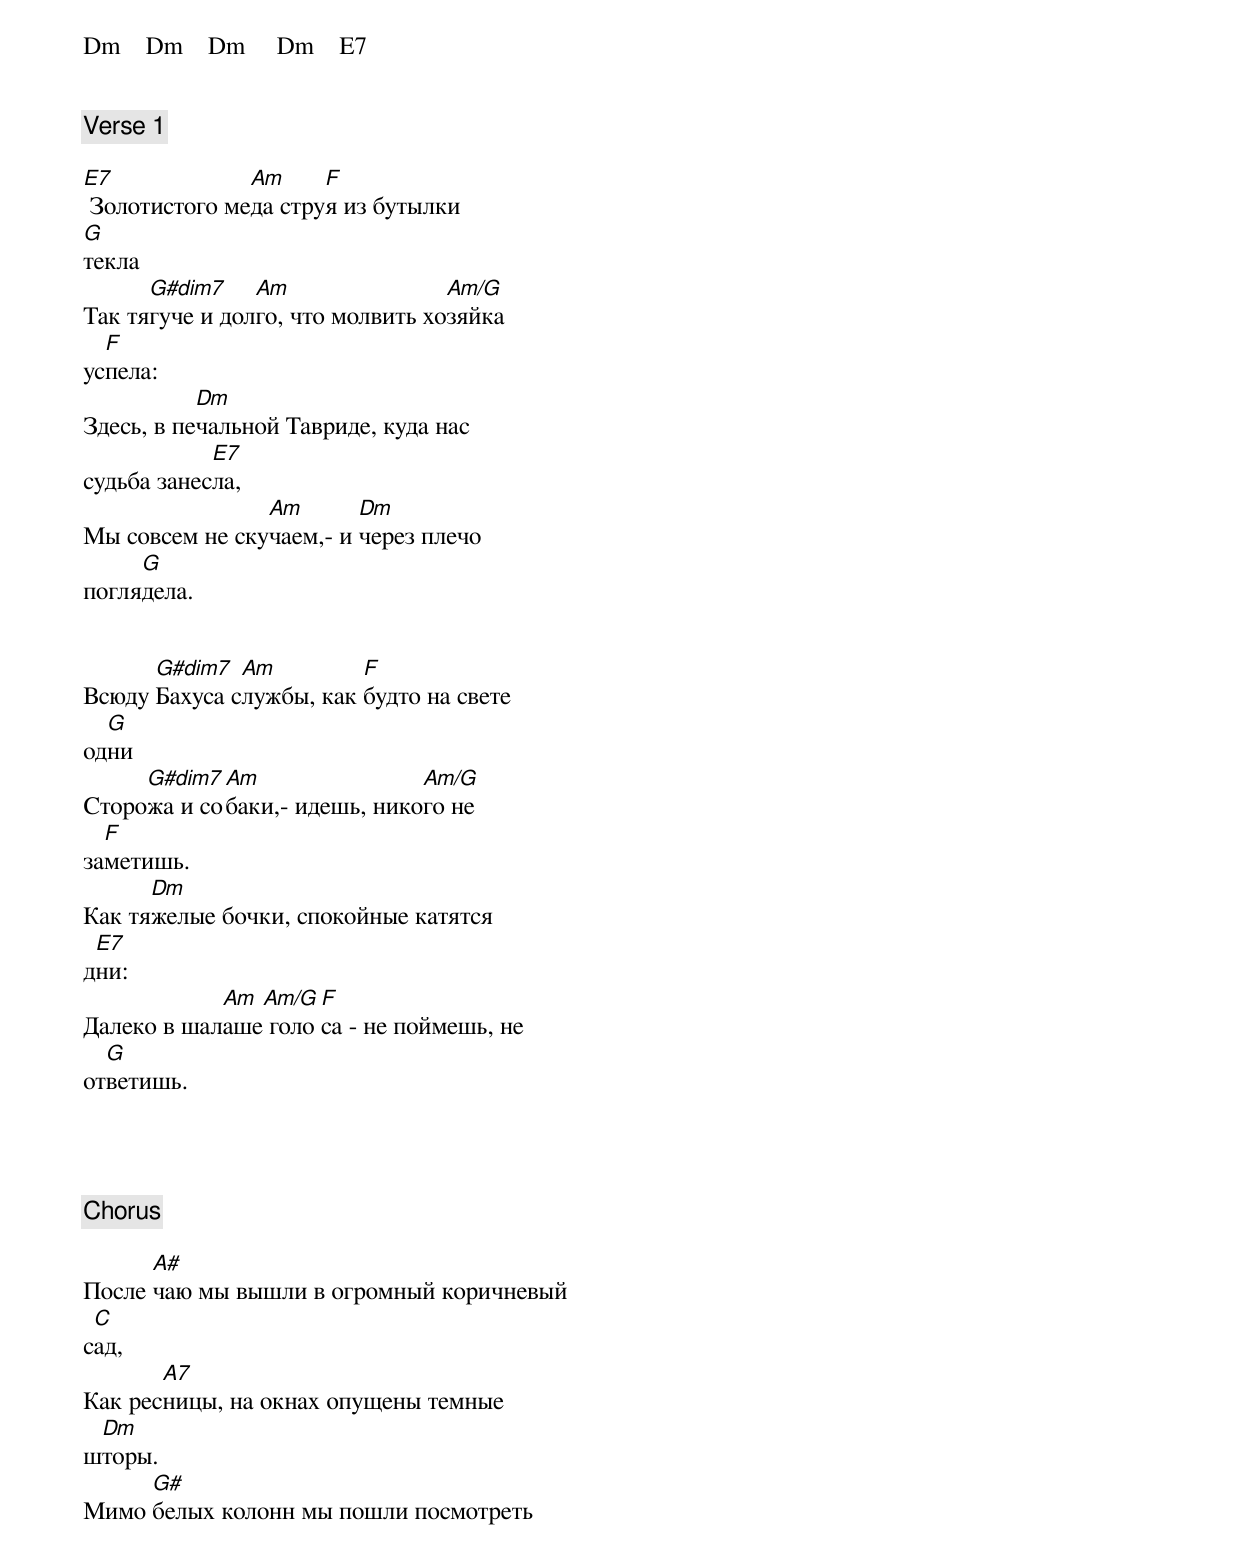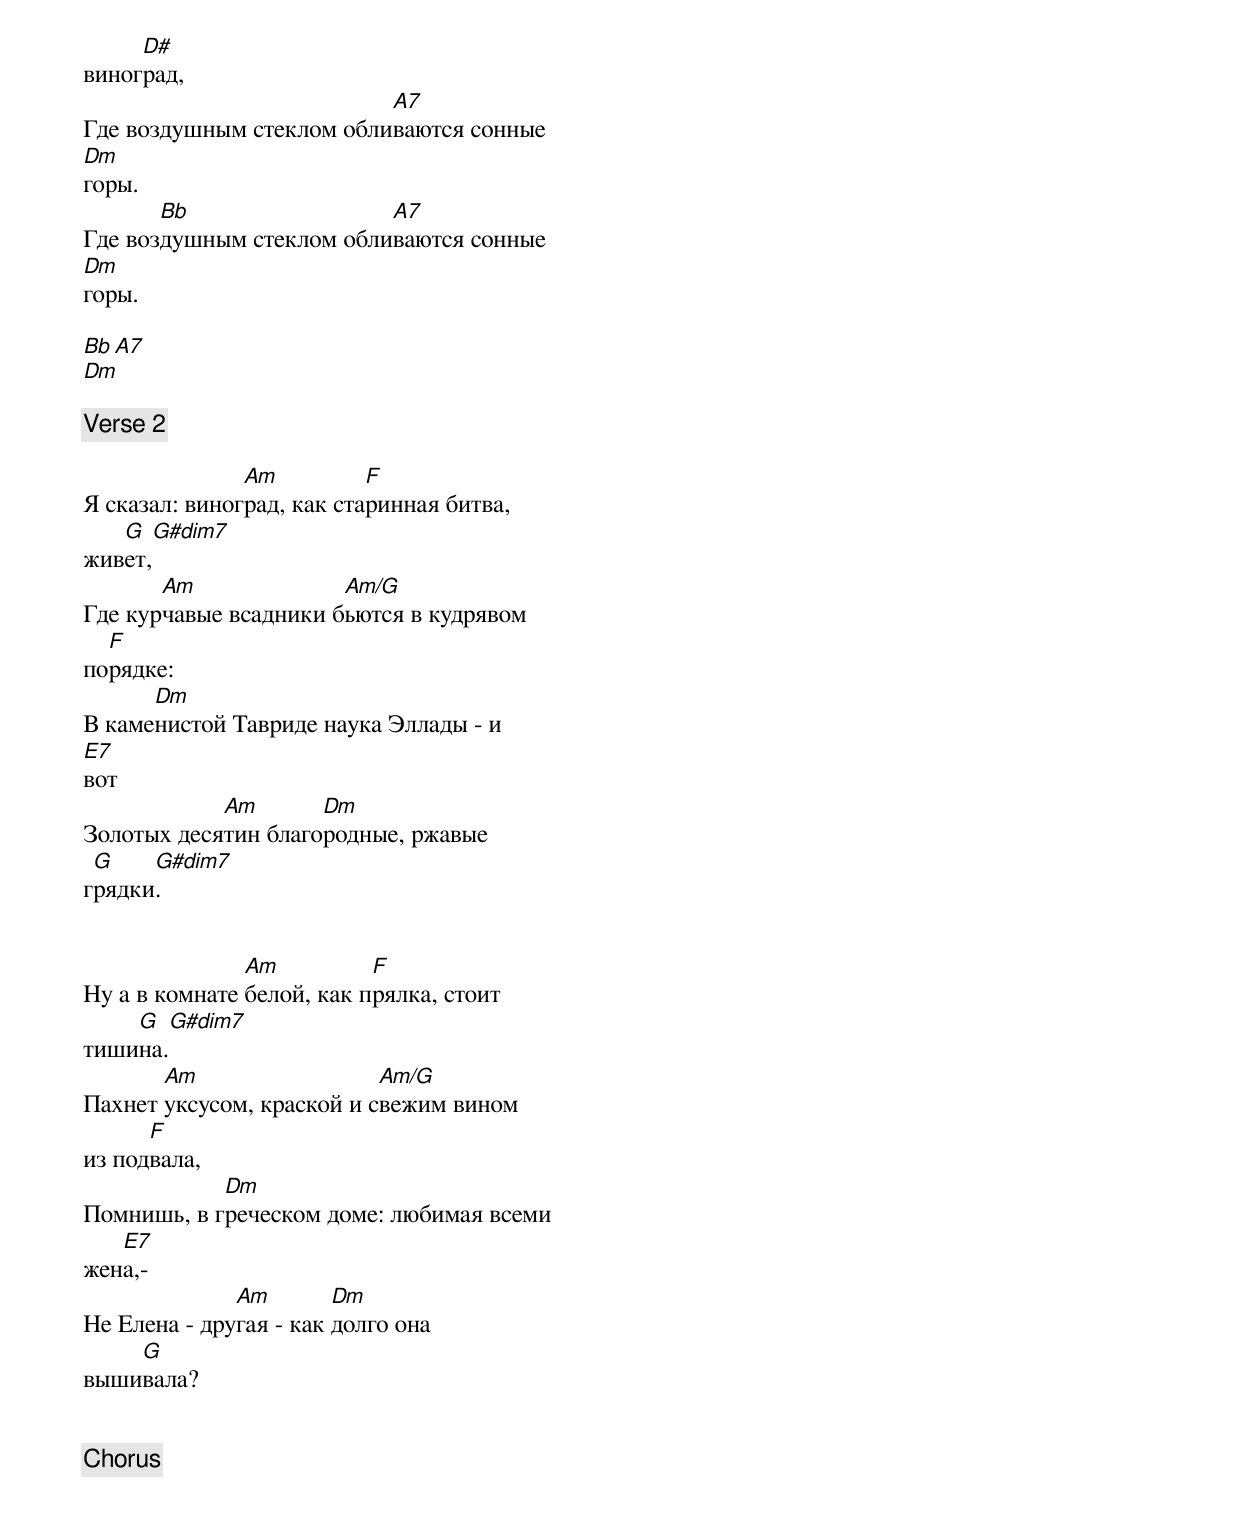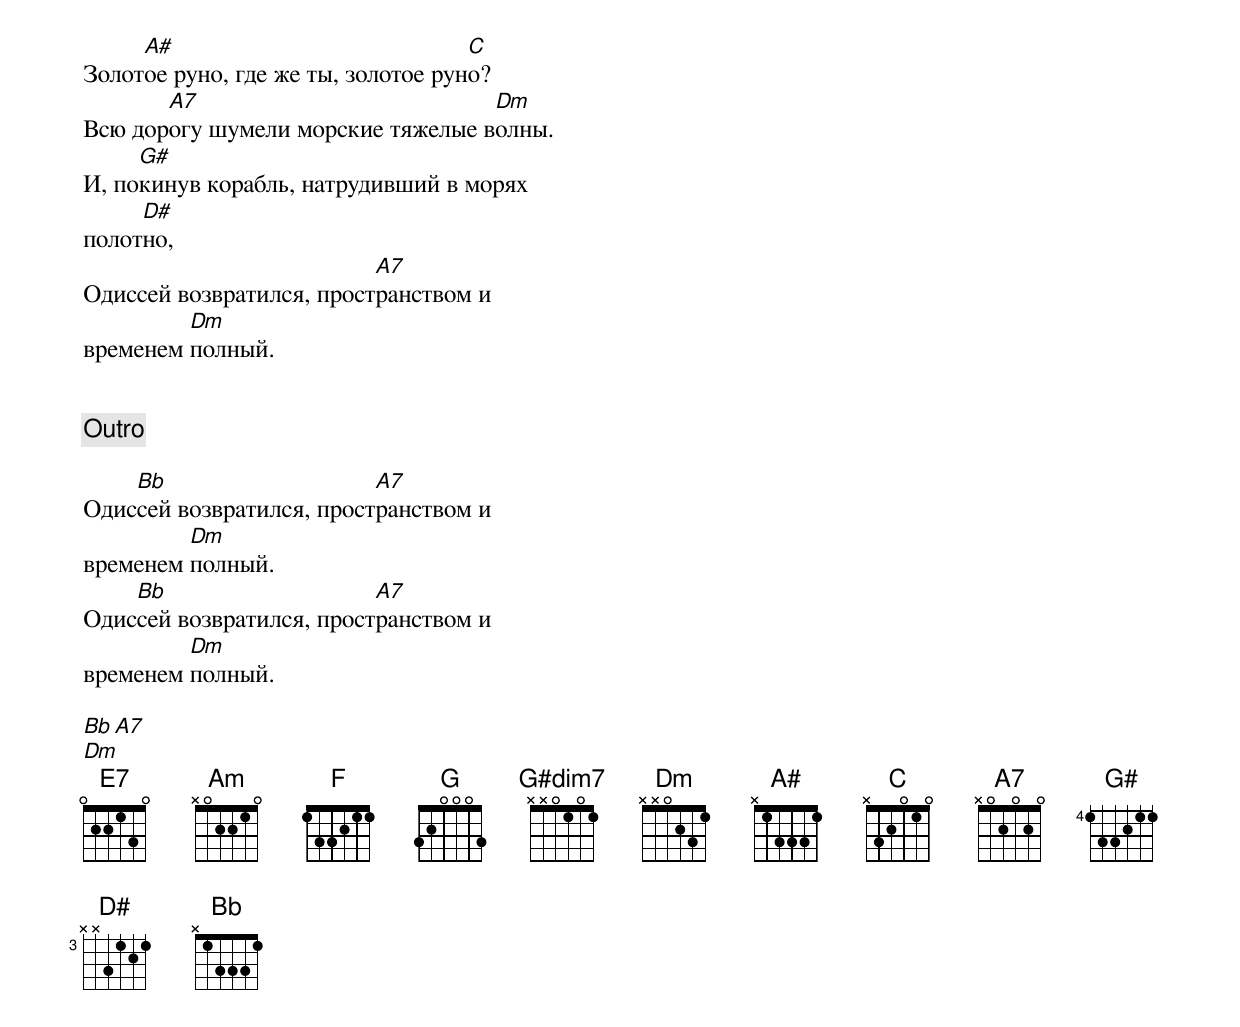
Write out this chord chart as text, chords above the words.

Dm    Dm    Dm     Dm    E7


[Verse 1]

E7             Am     F
 Золотистого меда струя из бутылки
G
текла
      G#dim7    Am                Am/G
Так тягуче и долго, что молвить хозяйка
  F
успела:
           Dm
Здесь, в печальной Тавриде, куда нас
            E7
судьба занесла,
                Am       Dm
Мы совсем не скучаем,- и через плечо
     G
поглядела.


      G#dim7  Am         F
Всюду Бахуса службы, как будто на свете
  G
одни
     G#dim7 Am                Am/G
Сторожа и собаки,- идешь, никого не
  F
заметишь.
      Dm
Как тяжелые бочки, спокойные катятся
 E7
дни:
            Am Am/G F
Далеко в шалаше голоса - не поймешь, не
  G
ответишь.




[Chorus]

      A#
После чаю мы вышли в огромный коричневый
 C
сад,
       A7
Как ресницы, на окнах опущены темные
 Dm
шторы.
     G#
Мимо белых колонн мы пошли посмотреть
     D#
виноград,
                          A7
Где воздушным стеклом обливаются сонные
Dm
горы.
       Bb                 A7
Где воздушным стеклом обливаются сонные
Dm
горы.

       Bb                 A7
Dm

[Verse 2]

               Am          F
Я сказал: виноград, как старинная битва,
   G  G#dim7
живет,
       Am              Am/G
Где курчавые всадники бьются в кудрявом
  F
порядке:
      Dm
В каменистой Тавриде наука Эллады - и
E7
вот
            Am       Dm
Золотых десятин благородные, ржавые
 G    G#dim7
грядки.


               Am          F
Ну а в комнате белой, как прялка, стоит
    G  G#dim7
тишина.
       Am                  Am/G
Пахнет уксусом, краской и свежим вином
      F
из подвала,
            Dm
Помнишь, в греческом доме: любимая всеми
   E7
жена,-
              Am        Dm
Не Елена - другая - как долго она
    G
вышивала?


[Chorus]

     A#                             C
Золотое руно, где же ты, золотое руно?
       A7                          Dm
Всю дорогу шумели морские тяжелые волны.
     G#
И, покинув корабль, натрудивший в морях
     D#
полотно,
                          A7
Одиссей возвратился, пространством и
         Dm
временем полный.


[Outro]

    Bb                    A7
Одиссей возвратился, пространством и
         Dm
временем полный.
    Bb                    A7
Одиссей возвратился, пространством и
         Dm
временем полный.

    Bb                    A7
      Dm
